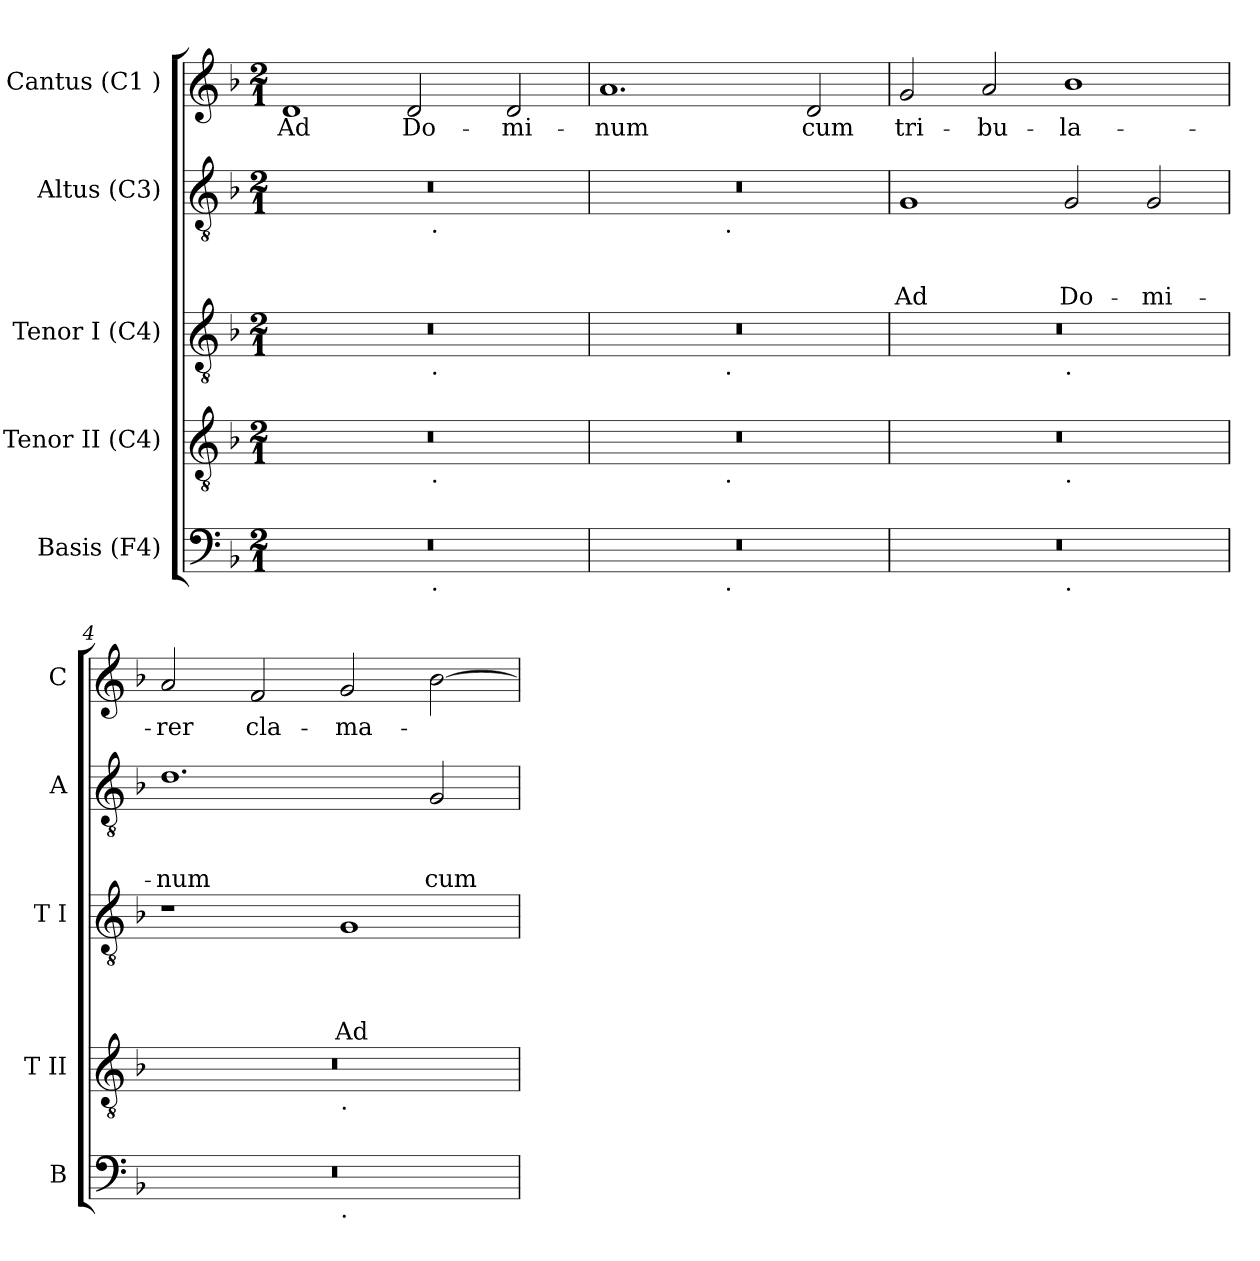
**kern	**kern	**kern	**text	**text	**text	**text	**kern	**text	**text	**text	**kern	**text
*part5	*part4	*part3	*part3	*part3	*part3	*part3	*part2	*part2	*part2	*part2	*part1	*part1
*staff5	*staff4	*staff3	*staff3	*staff3	*staff3	*staff3	*staff2	*staff2	*staff2	*staff2	*staff1	*staff1
*I"Basis (F4)	*I"Tenor II (C4)	*I"Tenor I (C4)	*	*	*	*	*I"Altus (C3)	*	*	*	*I"Cantus (C1 )	*
*I'B	*I'T II	*I'T I	*	*	*	*	*I'A	*	*	*	*I'C	*
*clefF4	*clefGv2	*clefGv2	*	*	*	*	*clefGv2	*	*	*	*clefG2	*
*k[b-]	*k[b-]	*k[b-]	*	*	*	*	*k[b-]	*	*	*	*k[b-]	*
*F:	*F:	*F:	*	*	*	*	*F:	*	*	*	*F:	*
*M2/1	*M2/1	*M2/1	*	*	*	*	*M2/1	*	*	*	*M2/1	*
=1	=1	=1	=1	=1	=1	=1	=1	=1	=1	=1	=1	=1
!	!	!	!	!	!	!	!	!	!	!	!	!LO:LY:b
*^	*^	*^	*	*	*	*	*^	*	*	*	*	*
0r	1ryy	0r	1ryy	0r	1ryy	.	.	.	.	0r	1ryy	.	.	.	1d	Ad
!	!	!	!	!	!	!	!	!	!	!	!	!	!	!	!	!LO:LY:b
.	16ryy	.	16ryy	.	16ryy	.	.	.	.	.	16ryy	.	.	.	2d/	Do-
!	!	!	!	!	!	!	!	!	!	!	!LO:TX:b:t=.	!	!	!	!	!
!	!	!	!	!	!LO:TX:b:t=.	!	!	!	!	!	!	!	!	!	!	!
!	!	!	!LO:TX:b:t=.	!	!	!	!	!	!	!	!	!	!	!	!	!
!	!LO:TX:b:t=.	!	!	!	!	!	!	!	!	!	!	!	!	!	!	!
.	2...ryy	.	2...ryy	.	2...ryy	.	.	.	.	.	2...ryy	.	.	.	.	.
!	!	!	!	!	!	!	!	!	!	!	!	!	!	!	!	!LO:LY:b
.	.	.	.	.	.	.	.	.	.	.	.	.	.	.	2d/	-mi-
=2	=2	=2	=2	=2	=2	=2	=2	=2	=2	=2	=2	=2	=2	=2	=2	=2
!	!	!	!	!	!	!	!	!	!	!	!	!	!	!	!	!LO:LY:b
0r	1ryy	0r	1ryy	0r	1ryy	.	.	.	.	0r	1ryy	.	.	.	1.a	-num
!	!	!	!	!	!	!	!	!	!	!	!LO:TX:b:t=.	!	!	!	!	!
!	!	!	!	!	!LO:TX:b:t=.	!	!	!	!	!	!	!	!	!	!	!
!	!	!	!LO:TX:b:t=.	!	!	!	!	!	!	!	!	!	!	!	!	!
!	!LO:TX:b:t=.	!	!	!	!	!	!	!	!	!	!	!	!	!	!	!
.	1ryy	.	1ryy	.	1ryy	.	.	.	.	.	1ryy	.	.	.	.	.
!	!	!	!	!	!	!	!	!	!	!	!	!	!	!	!	!LO:LY:b
.	.	.	.	.	.	.	.	.	.	.	.	.	.	.	2d/	cum
=3	=3	=3	=3	=3	=3	=3	=3	=3	=3	=3	=3	=3	=3	=3	=3	=3
!	!	!	!	!	!	!	!	!	!	!	!	!	!	!LO:LY:b	!	!LO:LY:b
*	*	*	*	*	*	*	*	*	*	*v	*v	*	*	*	*	*
0r	1ryy	0r	1ryy	0r	1ryy	.	.	.	.	1G	.	.	Ad	2g/	tri-
!	!	!	!	!	!	!	!	!	!	!	!	!	!	!	!LO:LY:b
.	.	.	.	.	.	.	.	.	.	.	.	.	.	2a/	-bu-
!	!	!	!	!	!LO:TX:b:t=.	!	!	!	!	!	!	!	!	!	!
!	!	!	!LO:TX:b:t=.	!	!	!	!	!	!	!	!	!	!	!	!
!	!LO:TX:b:t=.	!	!	!	!	!	!	!	!	!	!	!	!	!	!
!	!	!	!	!	!	!	!	!	!	!	!	!	!LO:LY:b	!	!LO:LY:b
.	1ryy	.	1ryy	.	1ryy	.	.	.	.	2G/	.	.	Do-	1b-	-la-
!	!	!	!	!	!	!	!	!	!	!	!	!	!LO:LY:b	!	!
.	.	.	.	.	.	.	.	.	.	2G/	.	.	-mi-	.	.
=4	=4	=4	=4	=4	=4	=4	=4	=4	=4	=4	=4	=4	=4	=4	=4
!	!	!	!	!	!	!	!	!	!	!	!	!	!LO:LY:b	!	!LO:LY:b
*	*	*	*	*v	*v	*	*	*	*	*	*	*	*	*	*
0r	1ryy	0r	1ryy	1r	.	.	.	.	1.d	.	.	-num	2a/	-rer
!	!	!	!	!	!	!	!	!	!	!	!	!	!	!LO:LY:b
.	.	.	.	.	.	.	.	.	.	.	.	.	2f/	cla-
!	!	!	!LO:TX:b:t=.	!	!	!	!	!	!	!	!	!	!	!
!	!LO:TX:b:t=.	!	!	!	!	!	!	!	!	!	!	!	!	!
!	!	!	!	!	!	!	!	!LO:LY:b	!	!	!	!	!	!LO:LY:b
.	1ryy	.	1ryy	1G	.	.	.	Ad	.	.	.	.	2g/	-ma-
!	!	!	!	!	!	!	!	!	!	!	!	!LO:LY:b	!	!
.	.	.	.	.	.	.	.	.	2G/	.	.	cum	[>2b-\	.
*v	*v	*	*	*	*	*	*	*	*	*	*	*	*	*
*	*v	*v	*	*	*	*	*	*	*	*	*	*	*
=	=	=	=	=	=	=	=	=	=	=	=	=
*-	*-	*-	*-	*-	*-	*-	*-	*-	*-	*-	*-	*-
